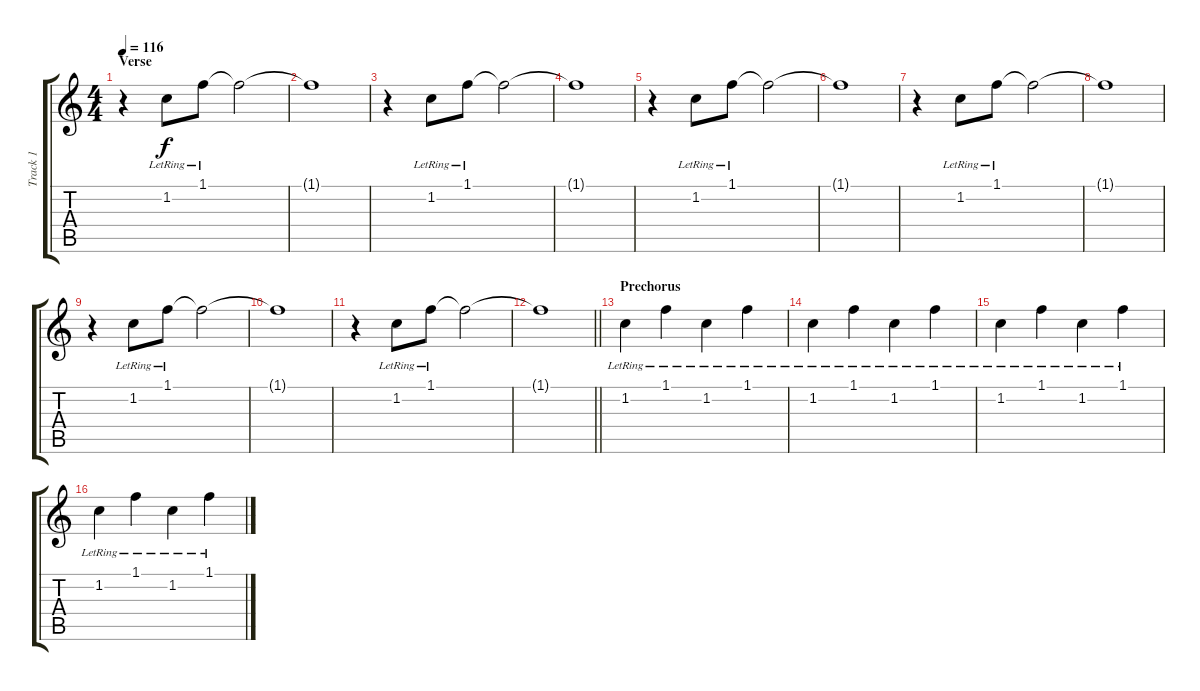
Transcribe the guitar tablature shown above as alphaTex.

\track ("Track 1" "Track 1") {instrument electricguitarclean}
\staff {score tabs}
\tuning (E4 B3 G3 D3 A2 E2) {hide}
\ts (4 4)
\section ("" "Verse")
\tempo 116
\clef g2
\ks c
r.4{dy f instrument electricguitarclean} 1.2{lr}.8 1.1{lr}.8 1.1{t}.2 |
1.1{t}.1 |
r.4 1.2{lr}.8 1.1{lr}.8 1.1{t}.2 |
1.1{t}.1 |
r.4 1.2{lr}.8 1.1{lr}.8 1.1{t}.2 |
1.1{t}.1 |
r.4 1.2{lr}.8 1.1{lr}.8 1.1{t}.2 |
1.1{t}.1 |
r.4 1.2{lr}.8 1.1{lr}.8 1.1{t}.2 |
1.1{t}.1 |
r.4 1.2{lr}.8 1.1{lr}.8 1.1{t}.2 |
\barLineRight lightlight
1.1{t}.1 |
\section ("" "Prechorus")
1.2{lr}.4{instrument distortionguitar} 1.1{lr}.4 1.2{lr}.4 1.1{lr}.4 |
1.2{lr}.4 1.1{lr}.4 1.2{lr}.4 1.1{lr}.4 |
1.2{lr}.4 1.1{lr}.4 1.2{lr}.4 1.1{lr}.4 |
1.2{lr}.4 1.1{lr}.4 1.2{lr}.4 1.1{lr}.4
